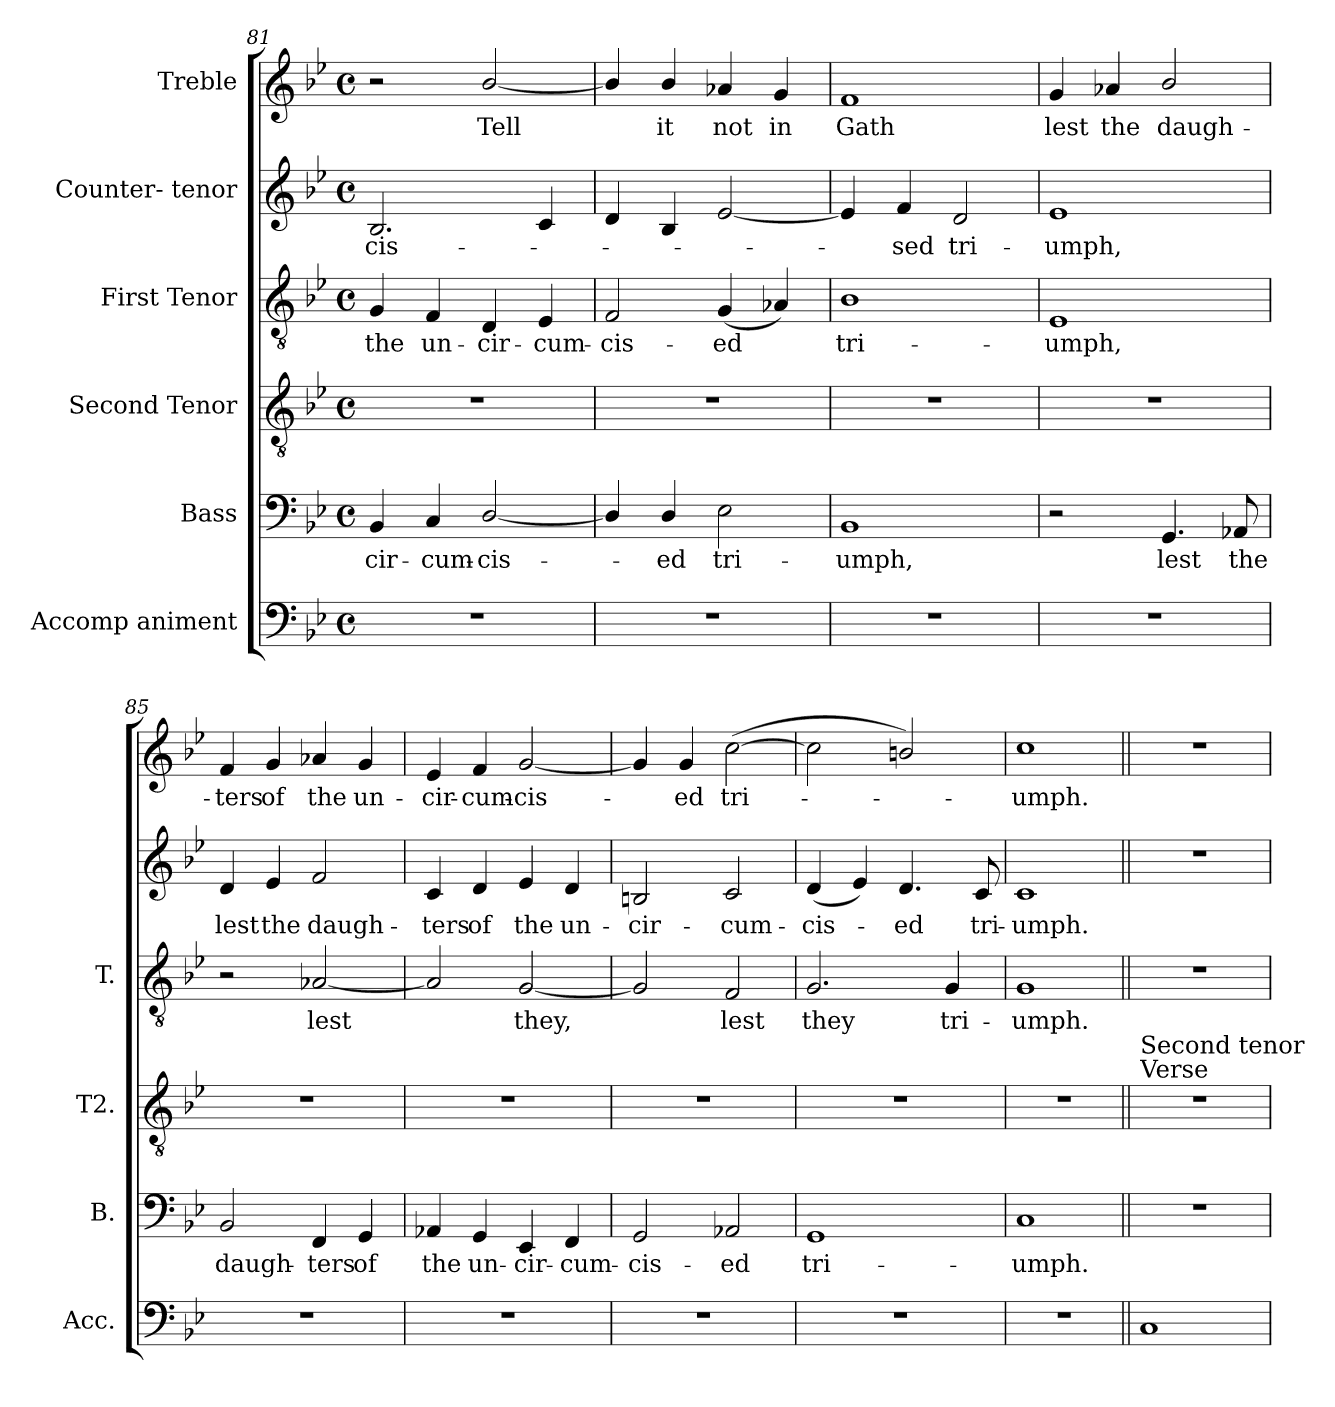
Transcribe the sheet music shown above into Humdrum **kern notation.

**kern	**kern	**text	**kern	**kern	**text	**kern	**text	**kern	**text
*part6	*part5	*part5	*part4	*part3	*part3	*part2	*part2	*part1	*part1
*staff6	*staff5	*staff5	*staff4	*staff3	*staff3	*staff2	*staff2	*staff1	*staff1
*I"Accomp animent	*I"Bass	*	*I"Second Tenor	*I"First Tenor	*	*I"Counter- tenor	*	*I"Treble	*
*I'Acc.	*I'B.	*	*I'T2.	*I'T.	*	*	*	*	*
*clefF4	*clefF4	*	*clefGv2	*clefGv2	*	*clefG2	*	*clefG2	*
*	*	*	*ITrd7c12	*ITrd7c12	*	*	*	*	*
*k[b-e-]	*k[b-e-]	*	*k[b-e-]	*k[b-e-]	*	*k[b-e-]	*	*k[b-e-]	*
*B-:	*B-:	*	*B-:	*B-:	*	*B-:	*	*B-:	*
*M4/4	*M4/4	*	*M4/4	*M4/4	*	*M4/4	*	*M4/4	*
*met(c)	*met(c)	*	*met(c)	*met(c)	*	*met(c)	*	*met(c)	*
=81	=81	=81	=81	=81	=81	=81	=81	=81	=81
!	!	!LO:LY:b:color=#000000	!	!	!	!	!	!	!
!	!	!	!	!	!LO:LY:b:color=#000000	!	!	!	!
!	!	!	!	!	!	!	!LO:LY:b:color=#000000	!	!
1r	4BB-i/	-cir-	1r	4GGi/	the	2.B-i/	-cis-	2r	.
!	!	!LO:LY:b:color=#000000	!	!	!	!	!	!	!
!	!	!	!	!	!LO:LY:b:color=#000000	!	!	!	!
.	4Ci/	-cum-	.	4FFi/	un-	.	.	.	.
!	!	!LO:LY:b:color=#000000	!	!	!	!	!	!	!
!	!	!	!	!	!LO:LY:b:color=#000000	!	!	!	!
!	!	!	!	!	!	!	!	!	!LO:LY:b:color=#000000
.	[2Di/	-cis-	.	4DDi/	-cir-	.	.	[2b-i/	Tell
!	!	!	!	!	!LO:LY:b:color=#000000	!	!	!	!
.	.	.	.	4EE-i/	-cum-	4ci/	.	.	.
=82	=82	=82	=82	=82	=82	=82	=82	=82	=82
!	!	!	!	!	!LO:LY:b:color=#000000	!	!	!	!
1r	4Di/]	.	1r	2FFi/	-cis-	4di/	.	4b-i/]	.
!	!	!LO:LY:b:color=#000000	!	!	!	!	!	!	!
!	!	!	!	!	!	!	!	!	!LO:LY:b:color=#000000
.	4Di/	-ed	.	.	.	4B-i/	.	4b-i/	it
!	!	!LO:LY:b:color=#000000	!	!	!	!	!	!	!
!	!	!	!	!	!LO:LY:b:color=#000000	!	!	!	!
!	!	!	!	!	!	!	!	!	!LO:LY:b:color=#000000
.	2E-i\	tri-	.	(4GGi/	-ed	[2e-i/	.	4a-Xi/	not
!	!	!	!	!	!	!	!	!	!LO:LY:b:color=#000000
.	.	.	.	4AA-i/)	.	.	.	4gi/	in
!!LO:LB:g=z
=83	=83	=83	=83	=83	=83	=83	=83	=83	=83
!	!	!LO:LY:b:color=#000000	!	!	!	!	!	!	!
!	!	!	!	!	!LO:LY:b:color=#000000	!	!	!	!
!	!	!	!	!	!	!	!	!	!LO:LY:b:color=#000000
1r	1BB-i	-umph,	1r	1BB-i	tri-	4e-i/]	.	1fi	Gath
!	!	!	!	!	!	!	!LO:LY:b:color=#000000	!	!
.	.	.	.	.	.	4fi/	-sed	.	.
!	!	!	!	!	!	!	!LO:LY:b:color=#000000	!	!
.	.	.	.	.	.	2di/	tri-	.	.
=84	=84	=84	=84	=84	=84	=84	=84	=84	=84
!	!	!	!	!	!LO:LY:b:color=#000000	!	!	!	!
!	!	!	!	!	!	!	!LO:LY:b:color=#000000	!	!
!	!	!	!	!	!	!	!	!	!LO:LY:b:color=#000000
1r	2r	.	1r	1EE-i	-umph,	1e-i	-umph,	4gi/	lest
!	!	!	!	!	!	!	!	!	!LO:LY:b:color=#000000
.	.	.	.	.	.	.	.	4a-i/	the
!	!	!LO:LY:b:color=#000000	!	!	!	!	!	!	!
!	!	!	!	!	!	!	!	!	!LO:LY:b:color=#000000
.	4.GGi/	lest	.	.	.	.	.	2b-i/	daugh-
!	!	!LO:LY:b:color=#000000	!	!	!	!	!	!	!
.	8AA-i/	the	.	.	.	.	.	.	.
=85	=85	=85	=85	=85	=85	=85	=85	=85	=85
!	!	!LO:LY:b:color=#000000	!	!	!	!	!	!	!
!	!	!	!	!	!	!	!LO:LY:b:color=#000000	!	!
!	!	!	!	!	!	!	!	!	!LO:LY:b:color=#000000
1r	2BB-i/	daugh-	1r	2r	.	4di/	lest	4fi/	-ters
!	!	!	!	!	!	!	!LO:LY:b:color=#000000	!	!
!	!	!	!	!	!	!	!	!	!LO:LY:b:color=#000000
.	.	.	.	.	.	4e-i/	the	4gi/	of
!	!	!LO:LY:b:color=#000000	!	!	!	!	!	!	!
!	!	!	!	!	!LO:LY:b:color=#000000	!	!	!	!
!	!	!	!	!	!	!	!LO:LY:b:color=#000000	!	!
!	!	!	!	!	!	!	!	!	!LO:LY:b:color=#000000
.	4FFi/	-ters	.	[2AA-Xi/	lest	2fi/	daugh-	4a-Xi/	the
!	!	!LO:LY:b:color=#000000	!	!	!	!	!	!	!
!	!	!	!	!	!	!	!	!	!LO:LY:b:color=#000000
.	4GGi/	of	.	.	.	.	.	4gi/	un-
=86	=86	=86	=86	=86	=86	=86	=86	=86	=86
!	!	!LO:LY:b:color=#000000	!	!	!	!	!	!	!
!	!	!	!	!	!	!	!LO:LY:b:color=#000000	!	!
!	!	!	!	!	!	!	!	!	!LO:LY:b:color=#000000
1r	4AA-Xi/	the	1r	2AA-i/]	.	4ci/	-ters	4e-i/	-cir-
!	!	!LO:LY:b:color=#000000	!	!	!	!	!	!	!
!	!	!	!	!	!	!	!LO:LY:b:color=#000000	!	!
!	!	!	!	!	!	!	!	!	!LO:LY:b:color=#000000
.	4GGi/	un-	.	.	.	4di/	of	4fi/	-cum-
!	!	!LO:LY:b:color=#000000	!	!	!	!	!	!	!
!	!	!	!	!	!LO:LY:b:color=#000000	!	!	!	!
!	!	!	!	!	!	!	!LO:LY:b:color=#000000	!	!
!	!	!	!	!	!	!	!	!	!LO:LY:b:color=#000000
.	4EE-i/	-cir-	.	[2GGi/	they,	4e-i/	the	[2gi/	-cis-
!	!	!LO:LY:b:color=#000000	!	!	!	!	!	!	!
!	!	!	!	!	!	!	!LO:LY:b:color=#000000	!	!
.	4FFi/	-cum-	.	.	.	4di/	un-	.	.
=87	=87	=87	=87	=87	=87	=87	=87	=87	=87
!	!	!LO:LY:b:color=#000000	!	!	!	!	!	!	!
!	!	!	!	!	!	!	!LO:LY:b:color=#000000	!	!
1r	2GGi/	-cis-	1r	2GGi/]	.	2Bni/	-cir-	4gi/]	.
!	!	!	!	!	!	!	!	!	!LO:LY:b:color=#000000
.	.	.	.	.	.	.	.	4gi/	-ed
!	!	!LO:LY:b:color=#000000	!	!	!	!	!	!	!
!	!	!	!	!	!LO:LY:b:color=#000000	!	!	!	!
!	!	!	!	!	!	!	!LO:LY:b:color=#000000	!	!
!	!	!	!	!	!	!	!	!	!LO:LY:b:color=#000000
.	2AA-Xi/	-ed	.	2FFi/	lest	2ci/	-cum-	([2cci\	tri-
=88	=88	=88	=88	=88	=88	=88	=88	=88	=88
!	!	!LO:LY:b:color=#000000	!	!	!	!	!	!	!
!	!	!	!	!	!LO:LY:b:color=#000000	!	!	!	!
!	!	!	!	!	!	!	!LO:LY:b:color=#000000	!	!
1r	1GGi	tri-	1r	2.GGi/	they	(4di/	-cis-	2cci\]	.
.	.	.	.	.	.	4e-i/)	.	.	.
!	!	!	!	!	!	!	!LO:LY:b:color=#000000	!	!
.	.	.	.	.	.	4.di/	-ed	2bni/)	.
!	!	!	!	!	!LO:LY:b:color=#000000	!	!	!	!
.	.	.	.	4GGi/	tri-	.	.	.	.
!	!	!	!	!	!	!	!LO:LY:b:color=#000000	!	!
.	.	.	.	.	.	8ci/	tri-	.	.
=89	=89	=89	=89	=89	=89	=89	=89	=89	=89
!	!	!LO:LY:b:color=#000000	!	!	!	!	!	!	!
!	!	!	!	!	!LO:LY:b:color=#000000	!	!	!	!
!	!	!	!	!	!	!	!LO:LY:b:color=#000000	!	!
!	!	!	!	!	!	!	!	!	!LO:LY:b:color=#000000
1r	1Ci	-umph.	1r	1GGi	-umph.	1ci	-umph.	1cci	-umph.
!!LO:PB:g=z
=90||	=90||	=90||	=90||	=90||	=90||	=90||	=90||	=90||	=90||
!	!	!	!LO:TX:a:t=Verse	!	!	!	!	!	!
!	!	!	!LO:TX:t=Second tenor	!	!	!	!	!	!
1Ci	1r	.	1r	1r	.	1r	.	1r	.
=	=	=	=	=	=	=	=	=	=
*-	*-	*-	*-	*-	*-	*-	*-	*-	*-
